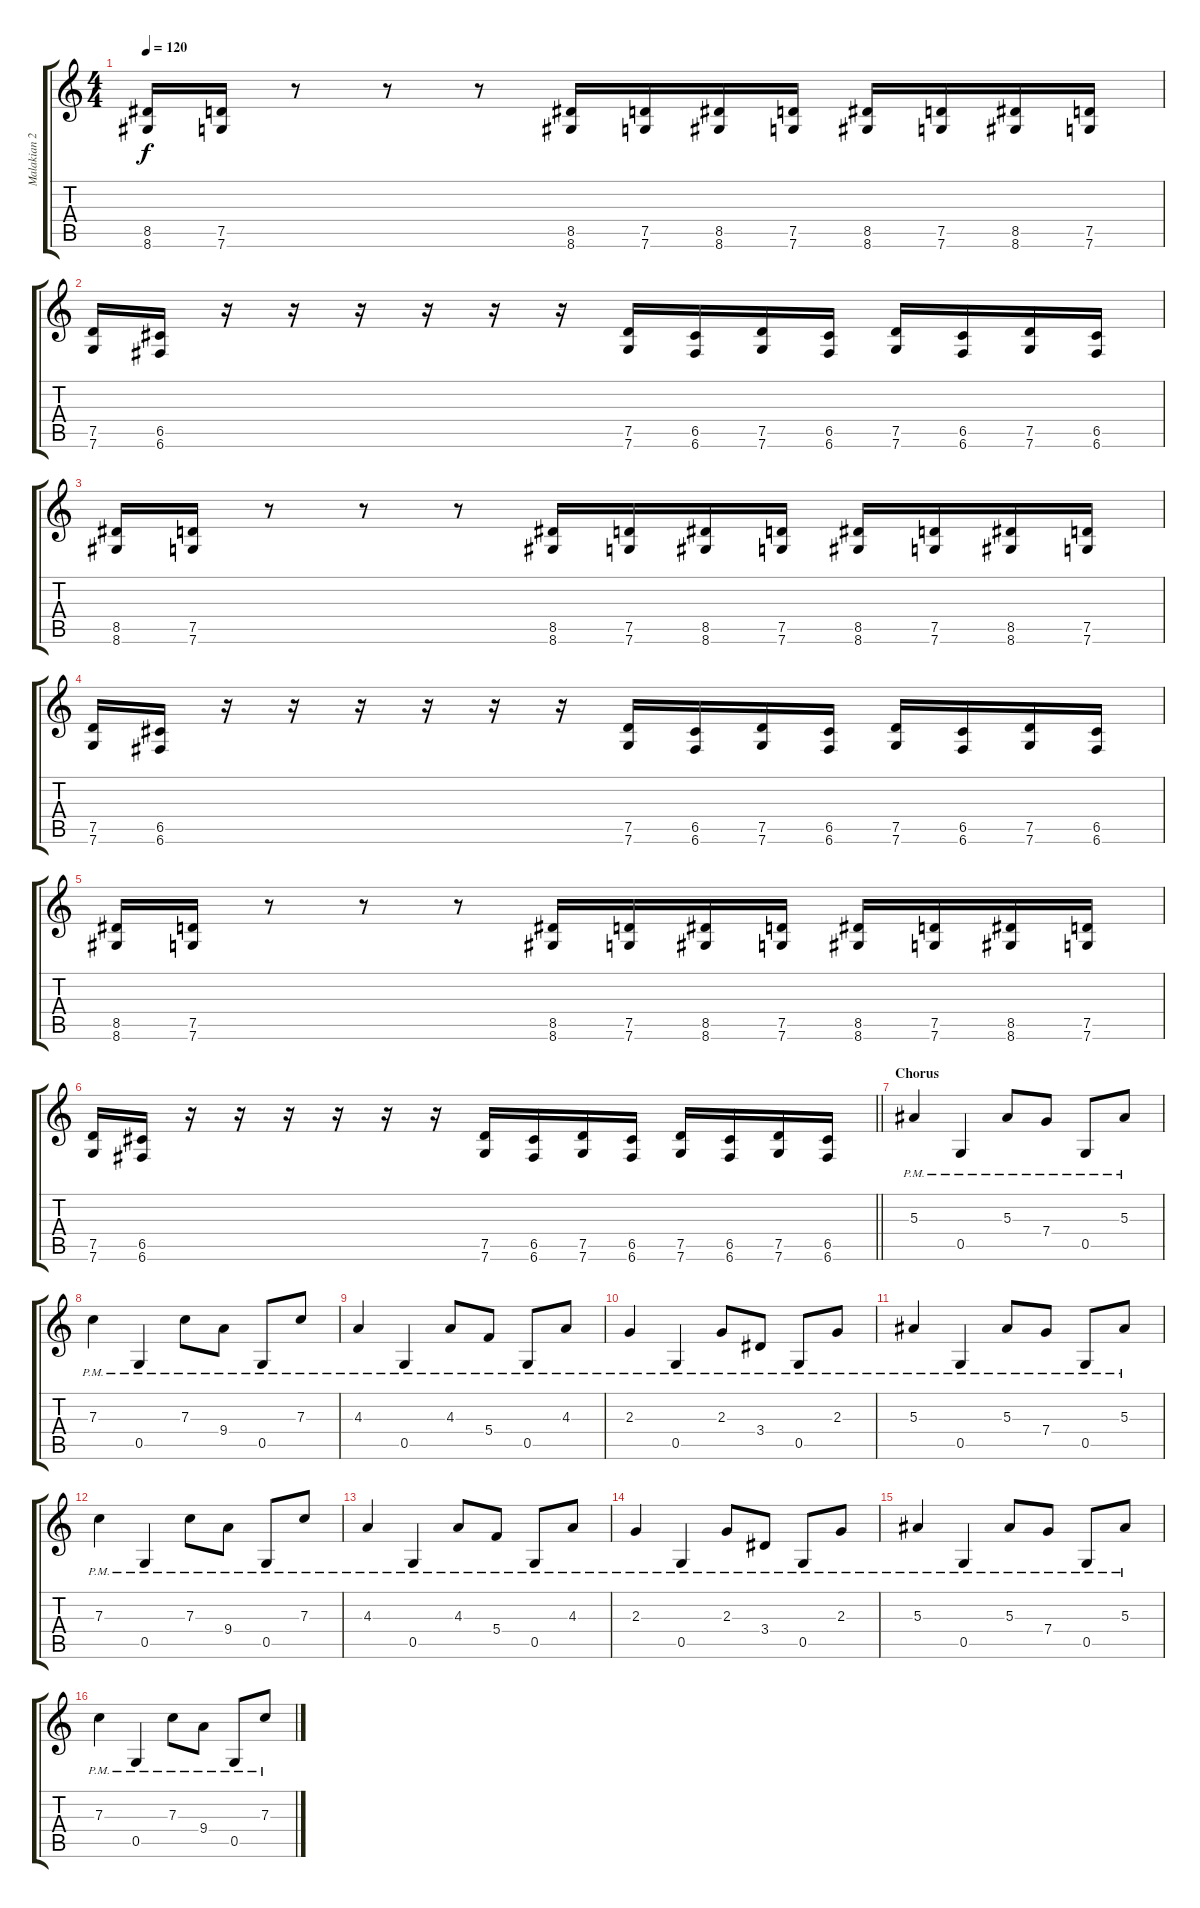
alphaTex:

\track ("Malakian 2" "Malakian 2") {instrument overdrivenguitar}
\staff {score tabs}
\tuning (D4 A3 F3 C3 G2 C2) {hide}
\ts (4 4)
\tempo 120
\clef g2
\ks c
(8.5 8.6).16{dy f} (7.5 7.6).16 r.8 r.8 r.8 (8.5 8.6).16 (7.5 7.6).16 (8.5 8.6).16 (7.5 7.6).16 (8.5 8.6).16 (7.5 7.6).16 (8.5 8.6).16 (7.5 7.6).16 |
(7.5 7.6).16 (6.5 6.6).16 r.16 r.16 r.16 r.16 r.16 r.16 (7.5 7.6).16 (6.5 6.6).16 (7.5 7.6).16 (6.5 6.6).16 (7.5 7.6).16 (6.5 6.6).16 (7.5 7.6).16 (6.5 6.6).16 |
(8.5 8.6).16 (7.5 7.6).16 r.8 r.8 r.8 (8.5 8.6).16 (7.5 7.6).16 (8.5 8.6).16 (7.5 7.6).16 (8.5 8.6).16 (7.5 7.6).16 (8.5 8.6).16 (7.5 7.6).16 |
(7.5 7.6).16 (6.5 6.6).16 r.16 r.16 r.16 r.16 r.16 r.16 (7.5 7.6).16 (6.5 6.6).16 (7.5 7.6).16 (6.5 6.6).16 (7.5 7.6).16 (6.5 6.6).16 (7.5 7.6).16 (6.5 6.6).16 |
(8.5 8.6).16 (7.5 7.6).16 r.8 r.8 r.8 (8.5 8.6).16 (7.5 7.6).16 (8.5 8.6).16 (7.5 7.6).16 (8.5 8.6).16 (7.5 7.6).16 (8.5 8.6).16 (7.5 7.6).16 |
\barLineRight lightlight
(7.5 7.6).16 (6.5 6.6).16 r.16 r.16 r.16 r.16 r.16 r.16 (7.5 7.6).16 (6.5 6.6).16 (7.5 7.6).16 (6.5 6.6).16 (7.5 7.6).16 (6.5 6.6).16 (7.5 7.6).16 (6.5 6.6).16 |
\section ("" "Chorus")
5.3{pm}.4 0.5{pm}.4 5.3{pm}.8 7.4{pm}.8 0.5{pm}.8 5.3{pm}.8 |
7.3{pm}.4 0.5{pm}.4 7.3{pm}.8 9.4{pm}.8 0.5{pm}.8 7.3{pm}.8 |
4.3{pm}.4 0.5{pm}.4 4.3{pm}.8 5.4{pm}.8 0.5{pm}.8 4.3{pm}.8 |
2.3{pm}.4 0.5{pm}.4 2.3{pm}.8 3.4{pm}.8 0.5{pm}.8 2.3{pm}.8 |
5.3{pm}.4 0.5{pm}.4 5.3{pm}.8 7.4{pm}.8 0.5{pm}.8 5.3{pm}.8 |
7.3{pm}.4 0.5{pm}.4 7.3{pm}.8 9.4{pm}.8 0.5{pm}.8 7.3{pm}.8 |
4.3{pm}.4 0.5{pm}.4 4.3{pm}.8 5.4{pm}.8 0.5{pm}.8 4.3{pm}.8 |
2.3{pm}.4 0.5{pm}.4 2.3{pm}.8 3.4{pm}.8 0.5{pm}.8 2.3{pm}.8 |
5.3{pm}.4 0.5{pm}.4 5.3{pm}.8 7.4{pm}.8 0.5{pm}.8 5.3{pm}.8 |
7.3{pm}.4 0.5{pm}.4 7.3{pm}.8 9.4{pm}.8 0.5{pm}.8 7.3{pm}.8
